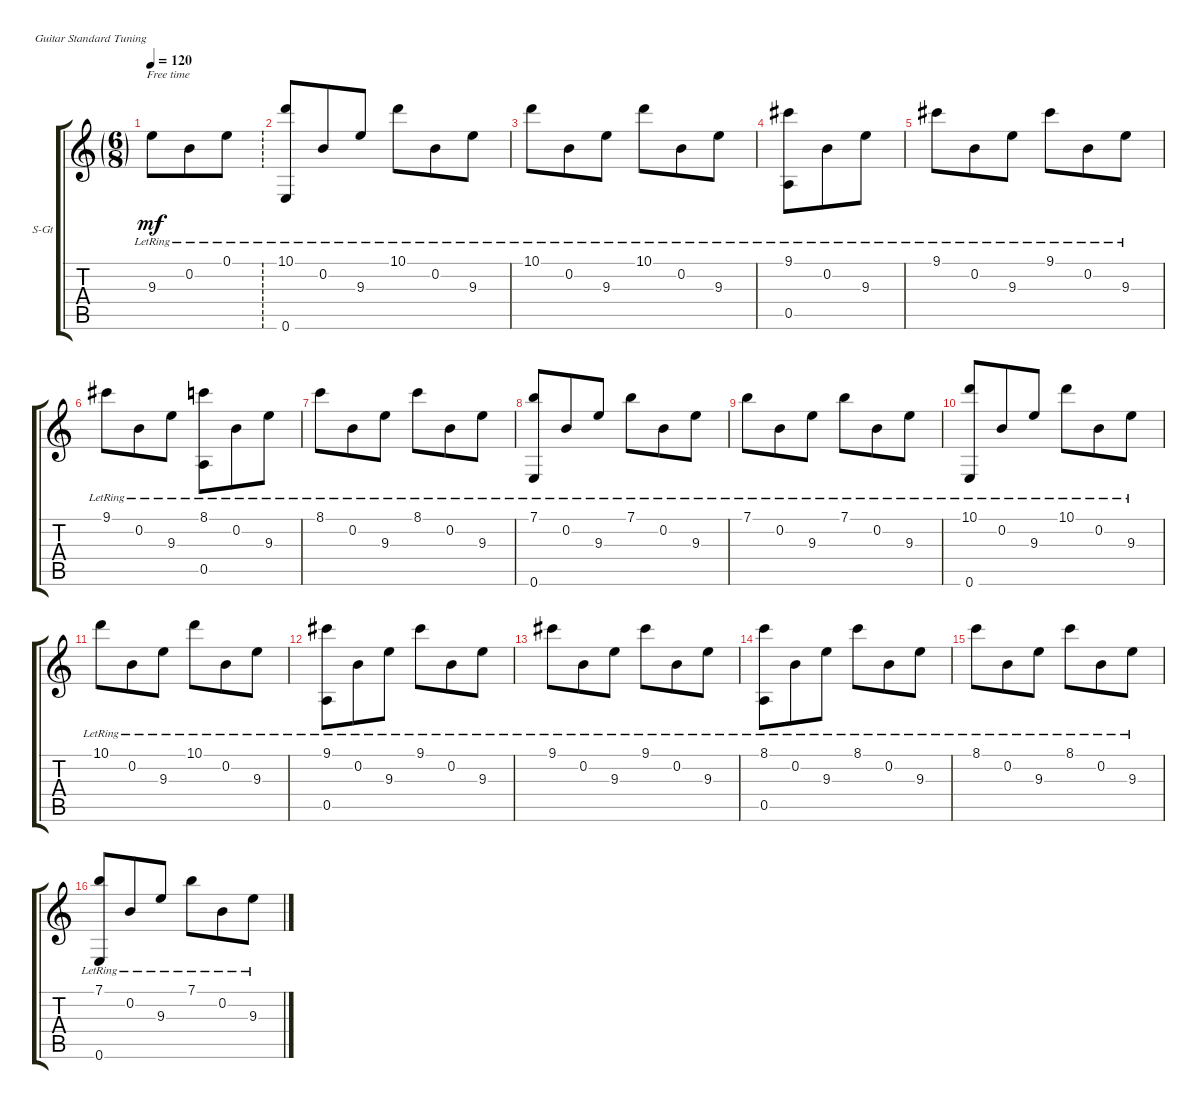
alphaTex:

\defaultSystemsLayout 4
\bracketExtendMode groupsimilarinstruments
\firstSystemTrackNameOrientation horizontal
\otherSystemsTrackNameOrientation horizontal
\track ("Steel Guitar" "S-Gt") {instrument acousticguitarsteel}
\staff {score tabs}
\tuning (E4 B3 G3 D3 A2 E2)
\ts (6 8)
\ft
\tempo 120
\clef g2
\ks c
9.3{lr}.8{dy mf} 0.2{lr}.8 0.1{lr}.8 |
(10.1{lr} 0.6{lr}).8 0.2{lr}.8 9.3{lr}.8 10.1{lr}.8 0.2{lr}.8 9.3{lr}.8 |
10.1{lr}.8 0.2{lr}.8 9.3{lr}.8 10.1{lr}.8 0.2{lr}.8 9.3{lr}.8 |
(9.1{lr} 0.5{lr}).8 0.2{lr}.8 9.3{lr}.8 |
9.1{lr}.8 0.2{lr}.8 9.3{lr}.8 9.1{lr}.8 0.2{lr}.8 9.3{lr}.8 |
9.1{lr}.8 0.2{lr}.8 9.3{lr}.8 (8.1{lr} 0.5{lr}).8 0.2{lr}.8 9.3{lr}.8 |
8.1{lr}.8 0.2{lr}.8 9.3{lr}.8 8.1{lr}.8 0.2{lr}.8 9.3{lr}.8 |
(7.1{lr} 0.6{lr}).8 0.2{lr}.8 9.3{lr}.8 7.1{lr}.8 0.2{lr}.8 9.3{lr}.8 |
7.1{lr}.8 0.2{lr}.8 9.3{lr}.8 7.1{lr}.8 0.2{lr}.8 9.3{lr}.8 |
(10.1{lr} 0.6{lr}).8 0.2{lr}.8 9.3{lr}.8 10.1{lr}.8 0.2{lr}.8 9.3{lr}.8 |
10.1{lr}.8 0.2{lr}.8 9.3{lr}.8 10.1{lr}.8 0.2{lr}.8 9.3{lr}.8 |
(9.1{lr} 0.5{lr}).8 0.2{lr}.8 9.3{lr}.8 9.1{lr}.8 0.2{lr}.8 9.3{lr}.8 |
9.1{lr}.8 0.2{lr}.8 9.3{lr}.8 9.1{lr}.8 0.2{lr}.8 9.3{lr}.8 |
(8.1{lr} 0.5{lr}).8 0.2{lr}.8 9.3{lr}.8 8.1{lr}.8 0.2{lr}.8 9.3{lr}.8 |
8.1{lr}.8 0.2{lr}.8 9.3{lr}.8 8.1{lr}.8 0.2{lr}.8 9.3{lr}.8 |
(7.1{lr} 0.6{lr}).8 0.2{lr}.8 9.3{lr}.8 7.1{lr}.8 0.2{lr}.8 9.3{lr}.8
